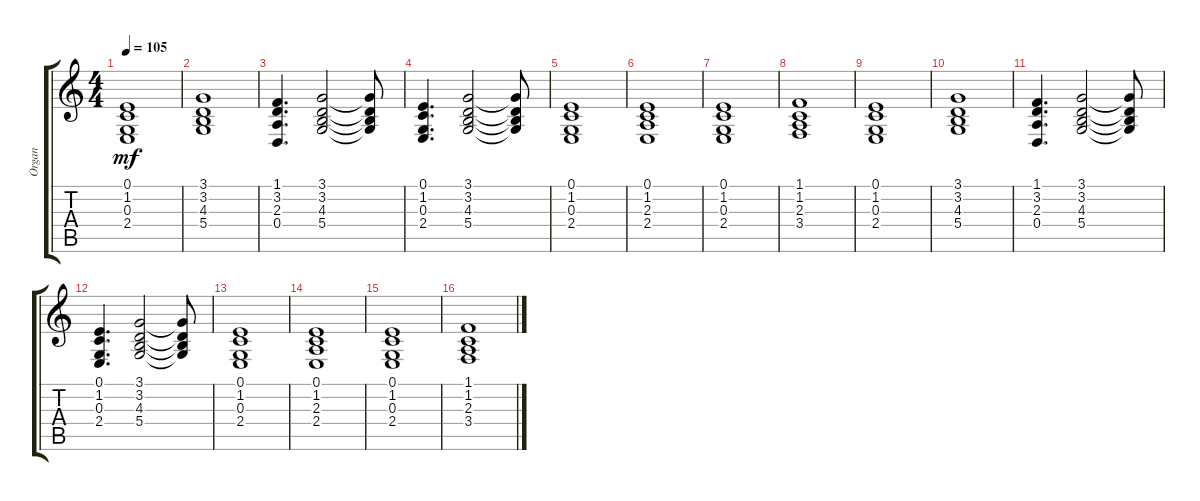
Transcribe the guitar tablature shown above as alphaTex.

\track ("Organ" "Organ") {instrument fx8scifi}
\staff {score tabs}
\tuning (E4 B3 G3 D3 A2 E2) {hide}
\ts (4 4)
\tempo 105
\clef g2
\ks c
(0.1 1.2 0.3 2.4).1{dy mf} |
(3.1 3.2 4.3 5.4).1 |
(1.1 3.2 2.3 0.4).4{d} (3.1 3.2 4.3 5.4).2 (3.1{t} 3.2{t} 4.3{t} 5.4{t}).8 |
(0.1 1.2 0.3 2.4).4{d} (3.1 3.2 4.3 5.4).2 (3.1{t} 3.2{t} 4.3{t} 5.4{t}).8 |
(0.1 1.2 0.3 2.4).1 |
(0.1 1.2 2.3 2.4).1 |
(0.1 1.2 0.3 2.4).1 |
(1.1 1.2 2.3 3.4).1 |
(0.1 1.2 0.3 2.4).1 |
(3.1 3.2 4.3 5.4).1 |
(1.1 3.2 2.3 0.4).4{d} (3.1 3.2 4.3 5.4).2 (3.1{t} 3.2{t} 4.3{t} 5.4{t}).8 |
(0.1 1.2 0.3 2.4).4{d} (3.1 3.2 4.3 5.4).2 (3.1{t} 3.2{t} 4.3{t} 5.4{t}).8 |
(0.1 1.2 0.3 2.4).1 |
(0.1 1.2 2.3 2.4).1 |
(0.1 1.2 0.3 2.4).1 |
(1.1 1.2 2.3 3.4).1
